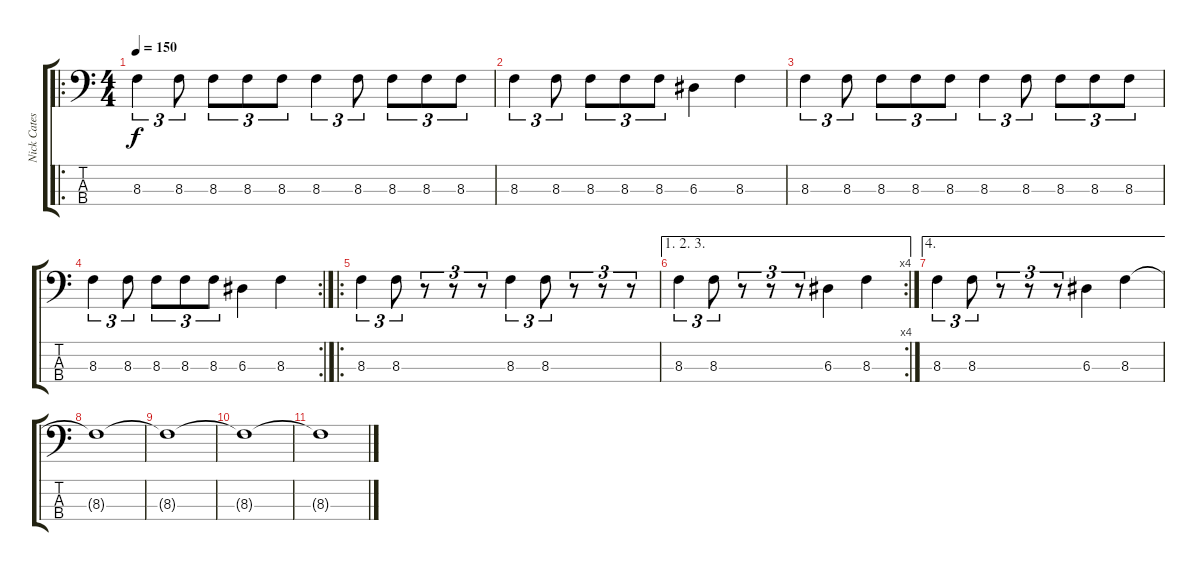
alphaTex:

\track ("Nick Cates" "Nick Cates") {instrument electricbassfinger}
\staff {score tabs}
\tuning (G2 D2 A1 E1) {hide}
\ro
\ts (4 4)
\tempo 150
\clef f4
\ks c
8.3.4{tu (3 2) dy f} 8.3.8{tu (3 2)} 8.3.8{tu (3 2)} 8.3.8{tu (3 2)} 8.3.8{tu (3 2)} 8.3.4{tu (3 2)} 8.3.8{tu (3 2)} 8.3.8{tu (3 2)} 8.3.8{tu (3 2)} 8.3.8{tu (3 2)} |
8.3.4{tu (3 2)} 8.3.8{tu (3 2)} 8.3.8{tu (3 2)} 8.3.8{tu (3 2)} 8.3.8{tu (3 2)} 6.3.4 8.3.4 |
8.3.4{tu (3 2)} 8.3.8{tu (3 2)} 8.3.8{tu (3 2)} 8.3.8{tu (3 2)} 8.3.8{tu (3 2)} 8.3.4{tu (3 2)} 8.3.8{tu (3 2)} 8.3.8{tu (3 2)} 8.3.8{tu (3 2)} 8.3.8{tu (3 2)} |
\rc 2
8.3.4{tu (3 2)} 8.3.8{tu (3 2)} 8.3.8{tu (3 2)} 8.3.8{tu (3 2)} 8.3.8{tu (3 2)} 6.3.4 8.3.4 |
\ro
8.3.4{tu (3 2)} 8.3.8{tu (3 2)} r.8{tu (3 2)} r.8{tu (3 2)} r.8{tu (3 2)} 8.3.4{tu (3 2)} 8.3.8{tu (3 2)} r.8{tu (3 2)} r.8{tu (3 2)} r.8{tu (3 2)} |
\ae (1 2 3)
\rc 4
8.3.4{tu (3 2)} 8.3.8{tu (3 2)} r.8{tu (3 2)} r.8{tu (3 2)} r.8{tu (3 2)} 6.3.4 8.3.4 |
\ae 4
8.3.4{tu (3 2)} 8.3.8{tu (3 2)} r.8{tu (3 2)} r.8{tu (3 2)} r.8{tu (3 2)} 6.3.4 8.3.4 |
8.3{t}.1 |
8.3{t}.1 |
8.3{t}.1 |
8.3{t}.1
